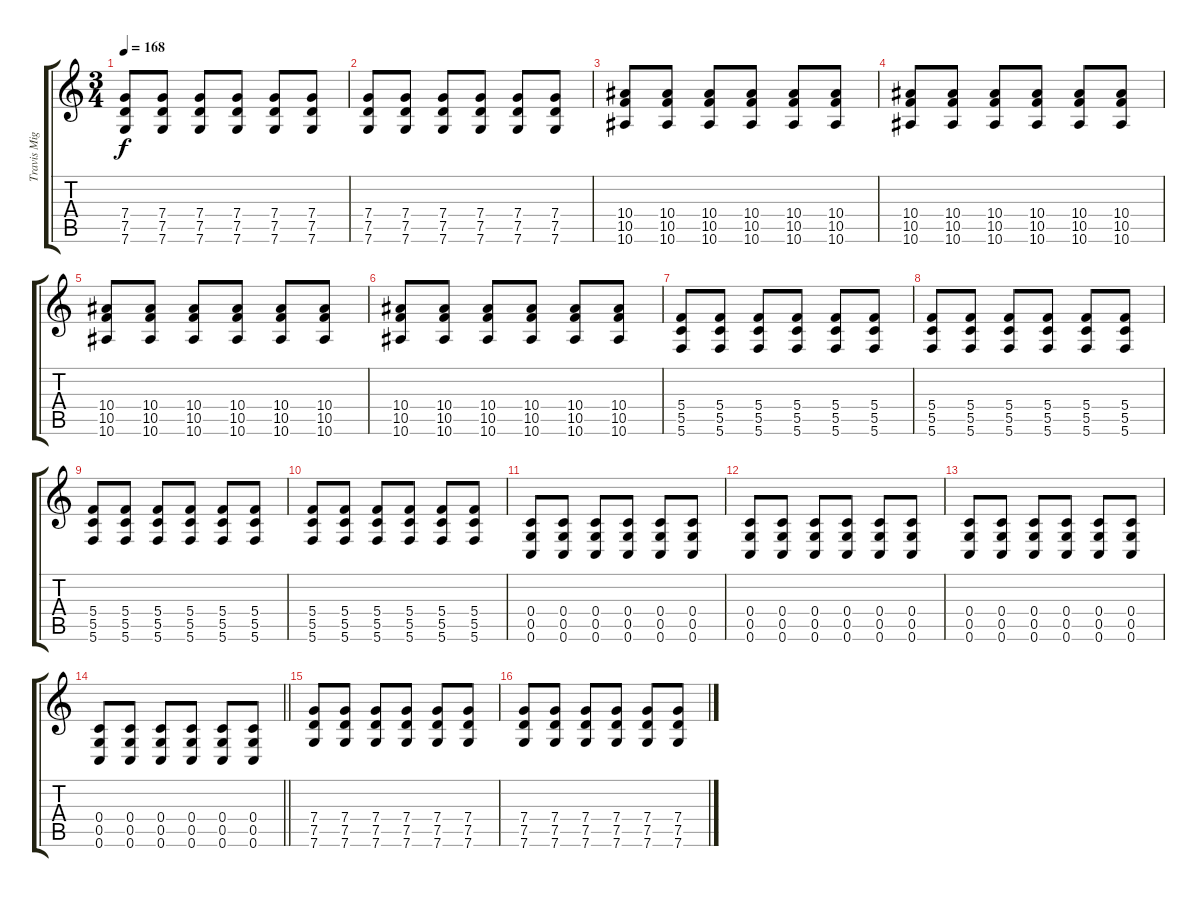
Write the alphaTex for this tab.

\track ("Travis Miguel" "Travis Mig") {instrument distortionguitar}
\staff {score tabs}
\tuning (D4 A3 F3 C3 G2 C2) {hide}
\ts (3 4)
\tempo 168
\clef g2
\ks c
(7.4 7.5 7.6).8{dy f} (7.4 7.5 7.6).8 (7.4 7.5 7.6).8 (7.4 7.5 7.6).8 (7.4 7.5 7.6).8 (7.4 7.5 7.6).8 |
(7.4 7.5 7.6).8 (7.4 7.5 7.6).8 (7.4 7.5 7.6).8 (7.4 7.5 7.6).8 (7.4 7.5 7.6).8 (7.4 7.5 7.6).8 |
(10.4 10.5 10.6).8 (10.4 10.5 10.6).8 (10.4 10.5 10.6).8 (10.4 10.5 10.6).8 (10.4 10.5 10.6).8 (10.4 10.5 10.6).8 |
(10.4 10.5 10.6).8 (10.4 10.5 10.6).8 (10.4 10.5 10.6).8 (10.4 10.5 10.6).8 (10.4 10.5 10.6).8 (10.4 10.5 10.6).8 |
(10.4 10.5 10.6).8 (10.4 10.5 10.6).8 (10.4 10.5 10.6).8 (10.4 10.5 10.6).8 (10.4 10.5 10.6).8 (10.4 10.5 10.6).8 |
(10.4 10.5 10.6).8 (10.4 10.5 10.6).8 (10.4 10.5 10.6).8 (10.4 10.5 10.6).8 (10.4 10.5 10.6).8 (10.4 10.5 10.6).8 |
(5.4 5.5 5.6).8 (5.4 5.5 5.6).8 (5.4 5.5 5.6).8 (5.4 5.5 5.6).8 (5.4 5.5 5.6).8 (5.4 5.5 5.6).8 |
(5.4 5.5 5.6).8 (5.4 5.5 5.6).8 (5.4 5.5 5.6).8 (5.4 5.5 5.6).8 (5.4 5.5 5.6).8 (5.4 5.5 5.6).8 |
(5.4 5.5 5.6).8 (5.4 5.5 5.6).8 (5.4 5.5 5.6).8 (5.4 5.5 5.6).8 (5.4 5.5 5.6).8 (5.4 5.5 5.6).8 |
(5.4 5.5 5.6).8 (5.4 5.5 5.6).8 (5.4 5.5 5.6).8 (5.4 5.5 5.6).8 (5.4 5.5 5.6).8 (5.4 5.5 5.6).8 |
(0.4 0.5 0.6).8 (0.4 0.5 0.6).8 (0.4 0.5 0.6).8 (0.4 0.5 0.6).8 (0.4 0.5 0.6).8 (0.4 0.5 0.6).8 |
(0.4 0.5 0.6).8 (0.4 0.5 0.6).8 (0.4 0.5 0.6).8 (0.4 0.5 0.6).8 (0.4 0.5 0.6).8 (0.4 0.5 0.6).8 |
(0.4 0.5 0.6).8 (0.4 0.5 0.6).8 (0.4 0.5 0.6).8 (0.4 0.5 0.6).8 (0.4 0.5 0.6).8 (0.4 0.5 0.6).8 |
\barLineRight lightlight
(0.4 0.5 0.6).8 (0.4 0.5 0.6).8 (0.4 0.5 0.6).8 (0.4 0.5 0.6).8 (0.4 0.5 0.6).8 (0.4 0.5 0.6).8 |
(7.4 7.5 7.6).8 (7.4 7.5 7.6).8 (7.4 7.5 7.6).8 (7.4 7.5 7.6).8 (7.4 7.5 7.6).8 (7.4 7.5 7.6).8 |
(7.4 7.5 7.6).8 (7.4 7.5 7.6).8 (7.4 7.5 7.6).8 (7.4 7.5 7.6).8 (7.4 7.5 7.6).8 (7.4 7.5 7.6).8
